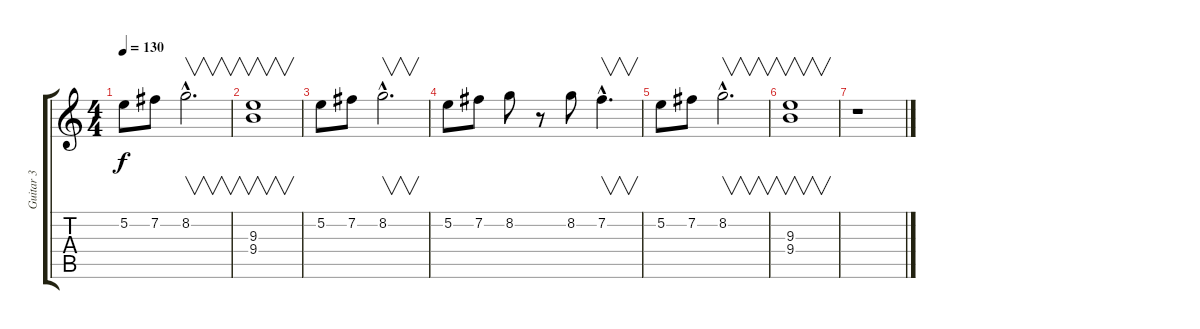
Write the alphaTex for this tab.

\track ("Guitar 3" "Guitar 3") {instrument distortionguitar}
\staff {score tabs}
\tuning (E4 B3 G3 D3 A2 E2) {hide}
\ts (4 4)
\tempo 130
\clef g2
\ks c
5.2.8{dy f} 7.2.8 8.2{hac}.2{v d} |
(9.3 9.4).1{v} |
5.2.8 7.2.8 8.2{hac}.2{v d} |
5.2.8 7.2.8 8.2.8 r.8 8.2.8 7.2{hac}.4{v d} |
5.2.8 7.2.8 8.2{hac}.2{v d} |
(9.3 9.4).1{v} |
r.1
